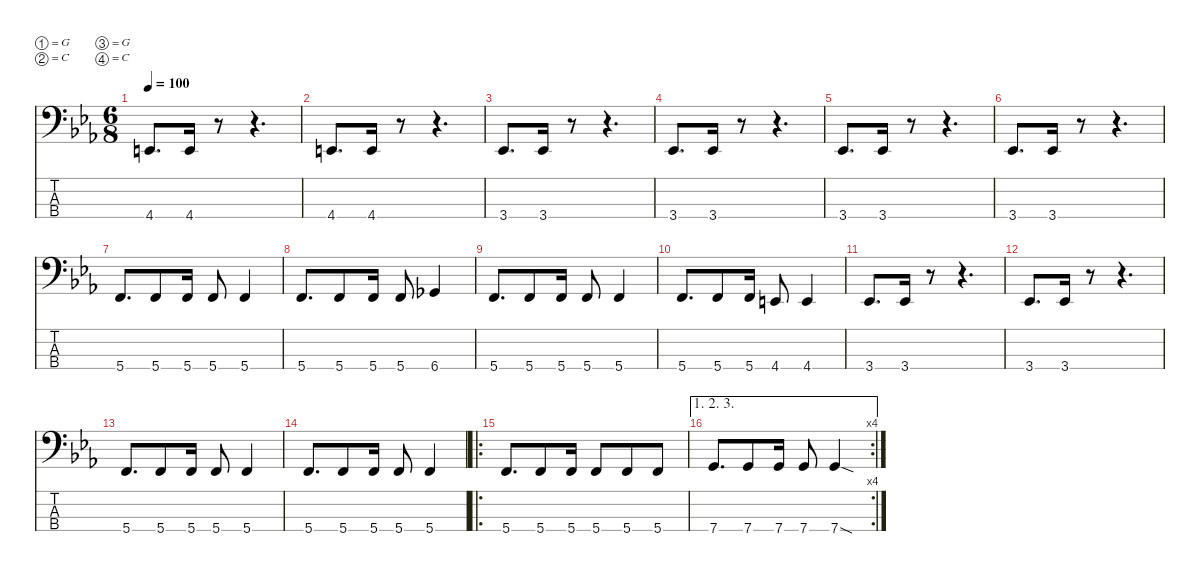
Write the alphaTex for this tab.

\defaultSystemsLayout 4
\hideDynamics
\bracketExtendMode nobrackets
\singleTrackTrackNamePolicy hidden
\multiTrackTrackNamePolicy hidden
\firstSystemTrackNameMode fullname
\firstSystemTrackNameOrientation horizontal
\otherSystemsTrackNameOrientation horizontal
\track ("Bass" "el.bs.") {instrument electricbassfinger}
\staff {score tabs}
\tuning (G2 C2 G1 C1)
\ts (6 8)
\tempo 100
\clef f4
\ks eb
4.4{acc forcenatural}.8{d dy f beam Up} 4.4{acc forcenatural}.16{beam Up} r.8{beam Up} r.4{d beam Up} |
4.4{acc forcenatural}.8{d beam Up} 4.4{acc forcenatural}.16{beam Up} r.8{beam Up} r.4{d beam Up} |
3.4{acc b}.8{d beam Up} 3.4{acc b}.16{beam Up} r.8{beam Up} r.4{d beam Up} |
3.4{acc b}.8{d beam Up} 3.4{acc b}.16{beam Up} r.8{beam Up} r.4{d beam Up} |
3.4{acc b}.8{d beam Up} 3.4{acc b}.16{beam Up} r.8{beam Up} r.4{d beam Up} |
3.4{acc b}.8{d beam Up} 3.4{acc b}.16{beam Up} r.8{beam Up} r.4{d beam Up} |
5.4{acc forcenatural}.8{d beam Up} 5.4{acc forcenatural}.8{beam Up} 5.4{acc forcenatural}.16{beam Up} 5.4{acc forcenatural}.8{beam Up} 5.4{acc forcenatural}.4{beam Up} |
5.4{acc forcenatural}.8{d beam Up} 5.4{acc forcenatural}.8{beam Up} 5.4{acc forcenatural}.16{beam Up} 5.4{acc forcenatural}.8{beam Up} 6.4{acc b}.4{beam Up} |
5.4{acc forcenatural}.8{d beam Up} 5.4{acc forcenatural}.8{beam Up} 5.4{acc forcenatural}.16{beam Up} 5.4{acc forcenatural}.8{beam Up} 5.4{acc forcenatural}.4{beam Up} |
5.4{acc forcenatural}.8{d beam Up} 5.4{acc forcenatural}.8{beam Up} 5.4{acc forcenatural}.16{beam Up} 4.4{acc forcenatural}.8{beam Up} 4.4{acc forcenatural}.4{beam Up} |
3.4{acc b}.8{d beam Up} 3.4{acc b}.16{beam Up} r.8{beam Up} r.4{d beam Up} |
3.4{acc b}.8{d beam Up} 3.4{acc b}.16{beam Up} r.8{beam Up} r.4{d beam Up} |
5.4{acc forcenatural}.8{d beam Up} 5.4{acc forcenatural}.8{beam Up} 5.4{acc forcenatural}.16{beam Up} 5.4{acc forcenatural}.8{beam Up} 5.4{acc forcenatural}.4{beam Up} |
5.4{acc forcenatural}.8{d beam Up} 5.4{acc forcenatural}.8{beam Up} 5.4{acc forcenatural}.16{beam Up} 5.4{acc forcenatural}.8{beam Up} 5.4{acc forcenatural}.4{beam Up} |
\ro
5.4{acc forcenatural}.8{d beam Up} 5.4{acc forcenatural}.8{beam Up} 5.4{acc forcenatural}.16{beam Up} 5.4{acc forcenatural}.8{beam Up} 5.4{acc forcenatural}.8{beam Up} 5.4{acc forcenatural}.8{beam Up} |
\ae (1 2 3)
\rc 4
7.4{acc forcenatural}.8{d beam Up} 7.4{acc forcenatural}.8{beam Up} 7.4{acc forcenatural}.16{beam Up} 7.4{acc forcenatural}.8{beam Up} 7.4{sod acc forcenatural}.4{beam Up}
